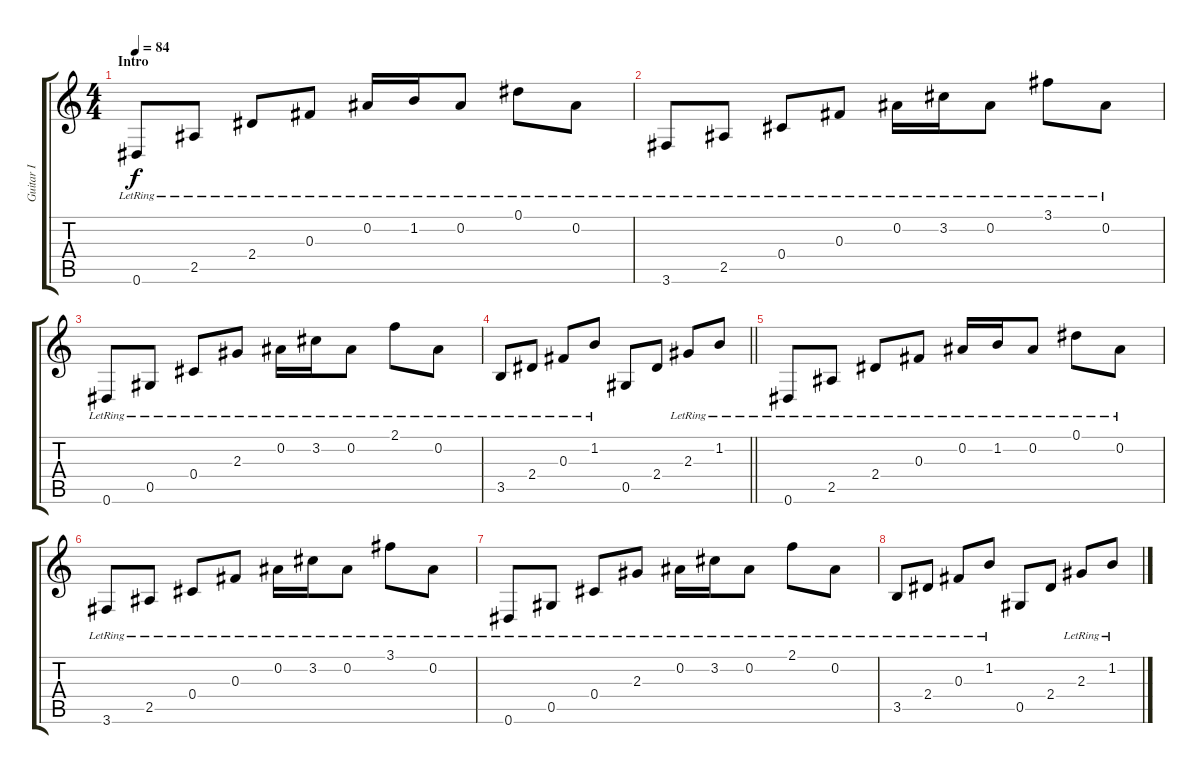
\track ("Guitar I" "Guitar I") {instrument acousticguitarsteel}
\staff {score tabs}
\tuning (Eb4 Bb3 Gb3 Db3 Ab2 Eb2) {hide}
\ts (4 4)
\section ("" "Intro")
\tempo 84
\clef g2
\ks c
0.6{lr}.8{dy f instrument acousticguitarsteel} 2.5{lr}.8 2.4{lr}.8 0.3{lr}.8 0.2{lr}.16 1.2{lr}.16 0.2{lr}.8 0.1{lr}.8 0.2{lr}.8 |
3.6{lr}.8 2.5{lr}.8 0.4{lr}.8 0.3{lr}.8 0.2{lr}.16 3.2{lr}.16 0.2{lr}.8 3.1{lr}.8 0.2{lr}.8 |
0.6{lr}.8 0.5{lr}.8 0.4{lr}.8 2.3{lr}.8 0.2{lr}.16 3.2{lr}.16 0.2{lr}.8 2.1{lr}.8 0.2{lr}.8 |
\barLineRight lightlight
3.5{lr}.8 2.4{lr}.8 0.3{lr}.8 1.2{lr}.8 0.5.8 2.4.8 2.3{lr}.8 1.2{lr}.8 |
0.6{lr}.8 2.5{lr}.8 2.4{lr}.8 0.3{lr}.8 0.2{lr}.16 1.2{lr}.16 0.2{lr}.8 0.1{lr}.8 0.2{lr}.8 |
3.6{lr}.8 2.5{lr}.8 0.4{lr}.8 0.3{lr}.8 0.2{lr}.16 3.2{lr}.16 0.2{lr}.8 3.1{lr}.8 0.2{lr}.8 |
0.6{lr}.8 0.5{lr}.8 0.4{lr}.8 2.3{lr}.8 0.2{lr}.16 3.2{lr}.16 0.2{lr}.8 2.1{lr}.8 0.2{lr}.8 |
3.5{lr}.8 2.4{lr}.8 0.3{lr}.8 1.2{lr}.8 0.5.8 2.4.8 2.3{lr}.8 1.2{lr}.8
